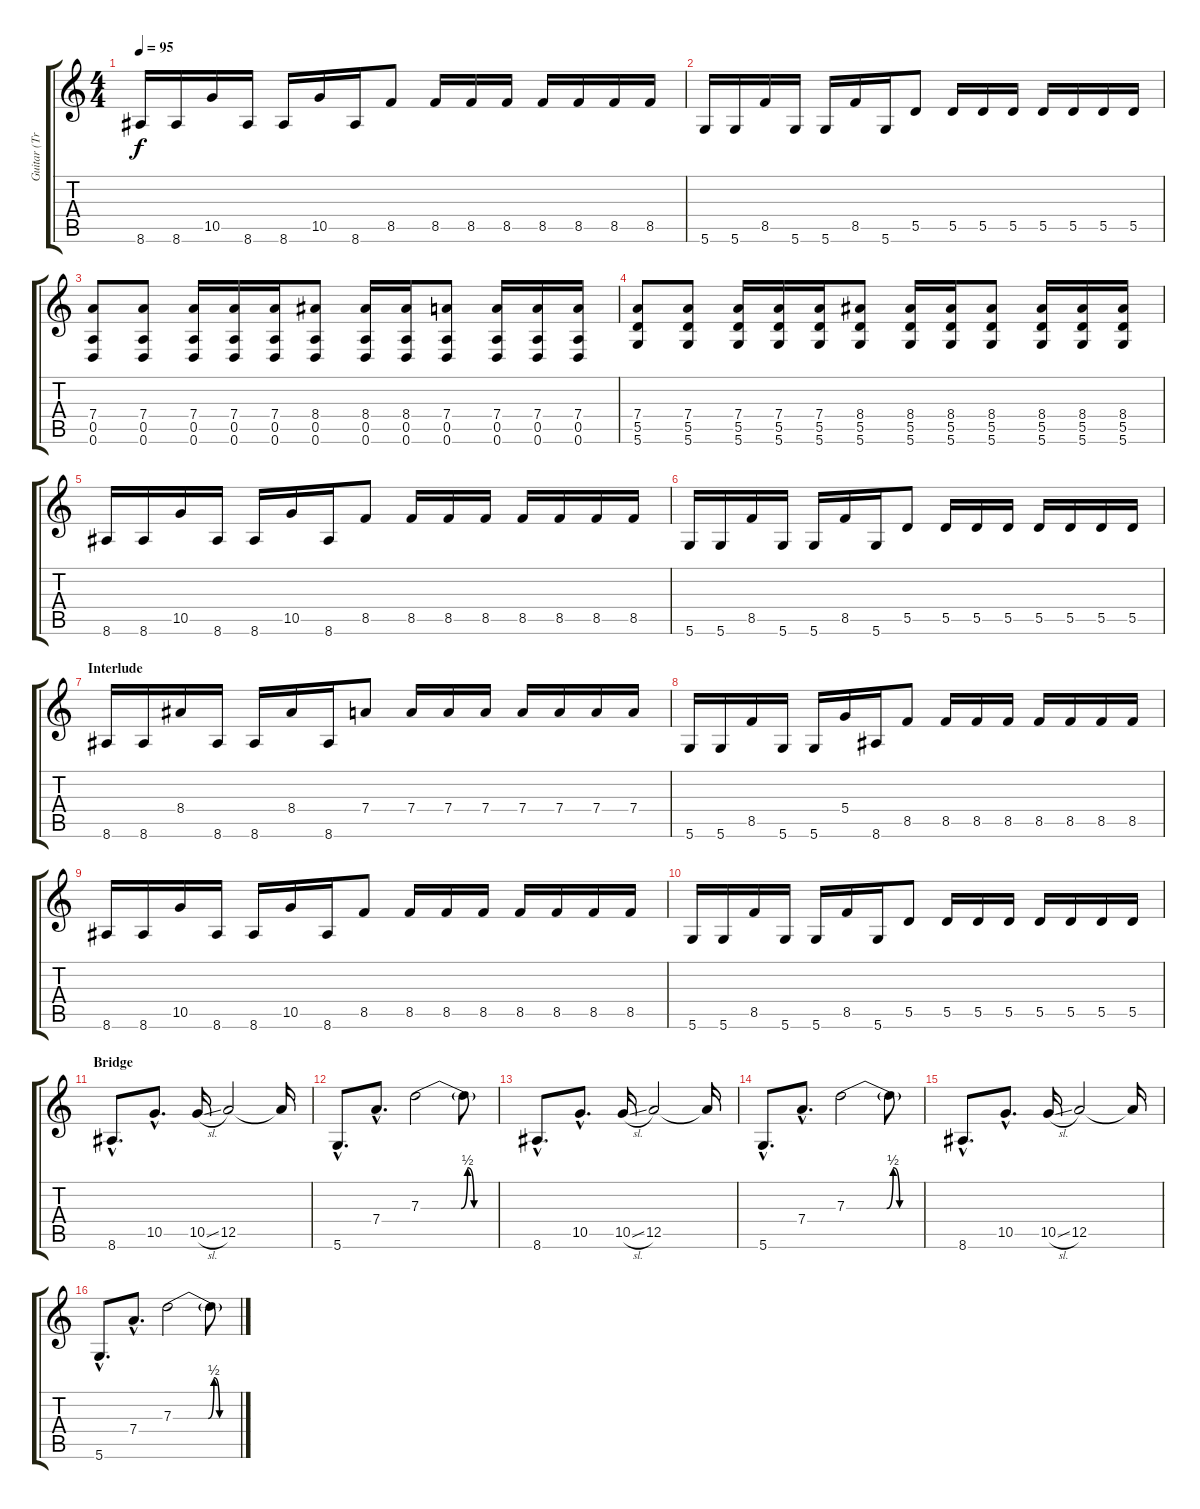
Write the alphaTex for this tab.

\track ("Guitar (Travis Richter)" "Guitar (Tr") {instrument distortionguitar}
\staff {score tabs}
\tuning (E4 B3 G3 D3 A2 D2) {hide}
\ts (4 4)
\tempo 95
\clef g2
\ks c
8.6.16{dy f} 8.6.16 10.5.16 8.6.16 8.6.16 10.5.16 8.6.16 8.5.8 8.5.16 8.5.16 8.5.16 8.5.16 8.5.16 8.5.16 8.5.16 |
5.6.16 5.6.16 8.5.16 5.6.16 5.6.16 8.5.16 5.6.16 5.5.8 5.5.16 5.5.16 5.5.16 5.5.16 5.5.16 5.5.16 5.5.16 |
(7.4 0.5 0.6).8 (7.4 0.5 0.6).8 (7.4 0.5 0.6).16 (7.4 0.5 0.6).16 (7.4 0.5 0.6).16 (8.4 0.5 0.6).8 (8.4 0.5 0.6).16 (8.4 0.5 0.6).16 (7.4 0.5 0.6).8 (7.4 0.5 0.6).16 (7.4 0.5 0.6).16 (7.4 0.5 0.6).16 |
(7.4 5.5 5.6).8 (7.4 5.5 5.6).8 (7.4 5.5 5.6).16 (7.4 5.5 5.6).16 (7.4 5.5 5.6).16 (8.4 5.5 5.6).8 (8.4 5.5 5.6).16 (8.4 5.5 5.6).16 (8.4 5.5 5.6).8 (8.4 5.5 5.6).16 (8.4 5.5 5.6).16 (8.4 5.5 5.6).16 |
8.6.16 8.6.16 10.5.16 8.6.16 8.6.16 10.5.16 8.6.16 8.5.8 8.5.16 8.5.16 8.5.16 8.5.16 8.5.16 8.5.16 8.5.16 |
5.6.16 5.6.16 8.5.16 5.6.16 5.6.16 8.5.16 5.6.16 5.5.8 5.5.16 5.5.16 5.5.16 5.5.16 5.5.16 5.5.16 5.5.16 |
\section ("" "Interlude")
8.6.16 8.6.16 8.4.16 8.6.16 8.6.16 8.4.16 8.6.16 7.4.8 7.4.16 7.4.16 7.4.16 7.4.16 7.4.16 7.4.16 7.4.16 |
5.6.16 5.6.16 8.5.16 5.6.16 5.6.16 5.4.16 8.6.16 8.5.8 8.5.16 8.5.16 8.5.16 8.5.16 8.5.16 8.5.16 8.5.16 |
8.6.16 8.6.16 10.5.16 8.6.16 8.6.16 10.5.16 8.6.16 8.5.8 8.5.16 8.5.16 8.5.16 8.5.16 8.5.16 8.5.16 8.5.16 |
5.6.16 5.6.16 8.5.16 5.6.16 5.6.16 8.5.16 5.6.16 5.5.8 5.5.16 5.5.16 5.5.16 5.5.16 5.5.16 5.5.16 5.5.16 |
\section ("" "Bridge")
8.6{hac}.8{d} 10.5{hac}.8{d} 10.5{sl}.16 12.5.2 12.5{t}.16 |
5.6{hac}.8{d} 7.4{hac}.8{d} 7.3{be (custom 0 0 31 0 36 2 41 0 50 0 60 0)}.2 7.3{t}.8 |
8.6{hac}.8{d} 10.5{hac}.8{d} 10.5{sl}.16 12.5.2 12.5{t}.16 |
5.6{hac}.8{d} 7.4{hac}.8{d} 7.3{be (custom 0 0 31 0 36 2 41 0 50 0 60 0)}.2 7.3{t}.8 |
8.6{hac}.8{d} 10.5{hac}.8{d} 10.5{sl}.16 12.5.2 12.5{t}.16 |
5.6{hac}.8{d} 7.4{hac}.8{d} 7.3{be (custom 0 0 31 0 36 2 41 0 50 0 60 0)}.2 7.3{t}.8
